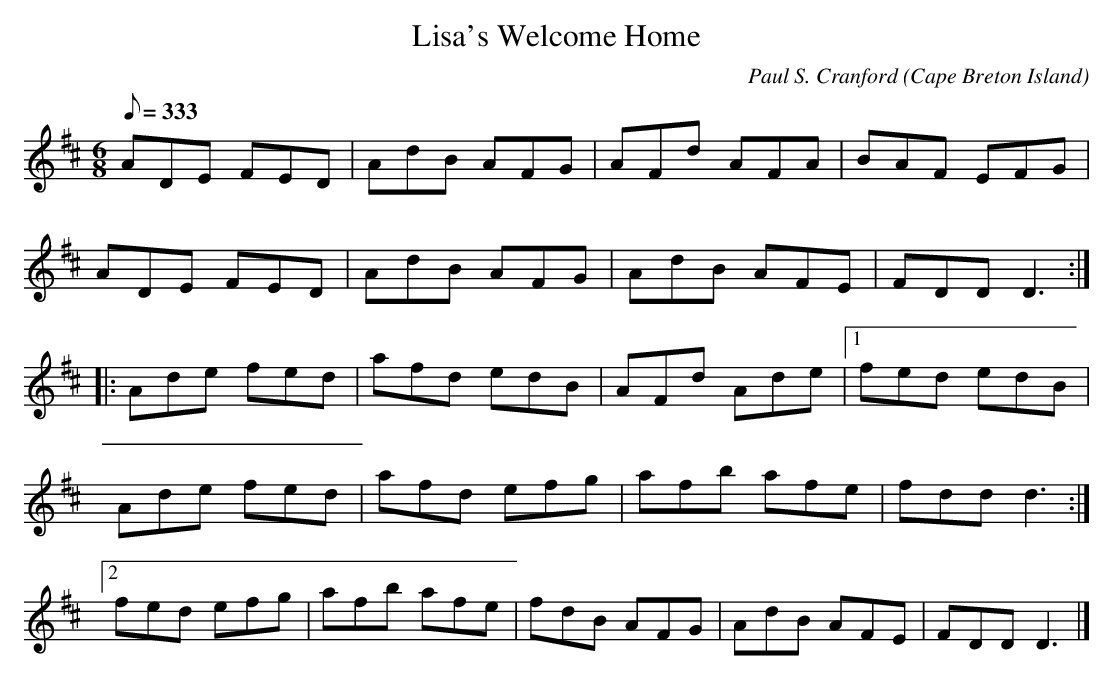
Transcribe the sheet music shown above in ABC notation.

X:1
T:Lisa's Welcome Home
C:Paul S. Cranford
O:Cape Breton Island
L:1/8
Q:333
M:6/8
K:D
ADE FED|AdB AFG|AFd AFA|BAF EFG|
ADE FED|AdB AFG|AdB AFE|FDD D3:|
|:Ade fed|afd edB|AFd Ade|1fed edB|
Ade fed|afd efg|afb afe|fdd d3:|
[2fed efg|afb afe|fdB AFG|AdB AFE|FDD D3|]
